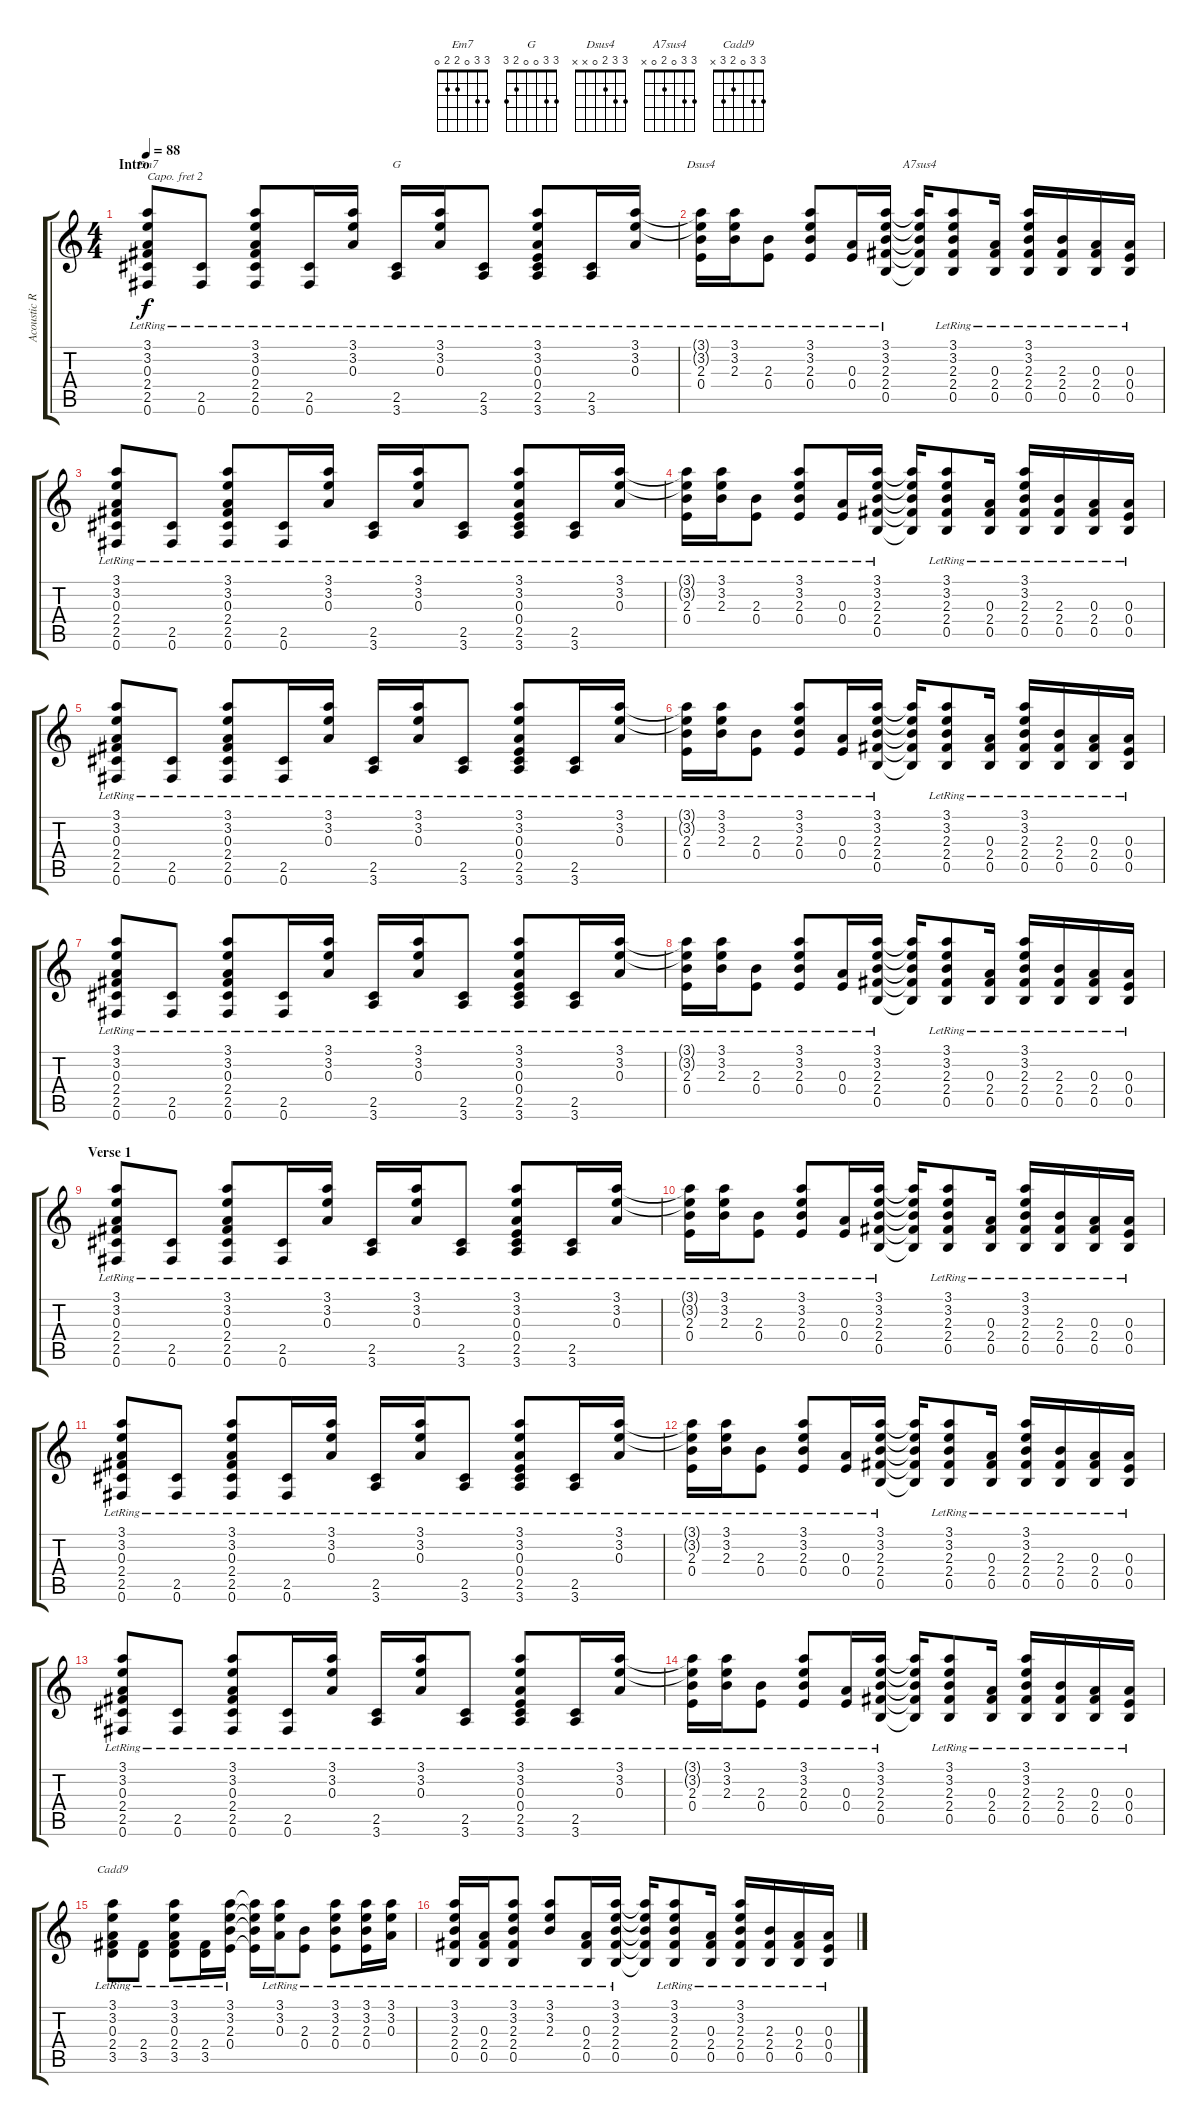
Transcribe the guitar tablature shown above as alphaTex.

\track ("Acoustic Rhythm Guitar" "Acoustic R") {instrument acousticguitarsteel}
\staff {score tabs}
\capo 2
\tuning (E4 B3 G3 D3 A2 E2) {hide}
\chord ("Em7" 3 3 0 2 2 0)
\chord ("G" 3 3 0 0 2 3)
\chord ("Dsus4" 3 3 2 0 x x)
\chord ("A7sus4" 3 3 0 2 0 x)
\chord ("Cadd9" 3 3 0 2 3 x)
\ts (4 4)
\section ("" "Intro")
\tempo 88
\clef g2
\ks c
(3.1{lr} 3.2{lr} 0.3{lr} 2.4{lr} 2.5{lr} 0.6{lr}).8{ch "Em7" dy f instrument acousticguitarsteel} (2.5{lr} 0.6{lr}).8 (3.1{lr} 3.2{lr} 0.3{lr} 2.4{lr} 2.5{lr} 0.6{lr}).8 (2.5{lr} 0.6{lr}).16 (3.1{lr} 3.2{lr} 0.3{lr}).16 (2.5{lr} 3.6{lr}).16{ch "G"} (3.1{lr} 3.2{lr} 0.3{lr}).16 (2.5{lr} 3.6{lr}).8 (3.1{lr} 3.2{lr} 0.3{lr} 0.4{lr} 2.5{lr} 3.6{lr}).8 (2.5{lr} 3.6{lr}).16 (3.1{lr} 3.2{lr} 0.3{lr}).16 |
(3.1{t} 3.2{t} 2.3{lr} 0.4{lr}).16{ch "Dsus4"} (3.1{lr} 3.2{lr} 2.3{lr}).16 (2.3{lr} 0.4{lr}).8 (3.1{lr} 3.2{lr} 2.3{lr} 0.4{lr}).8 (0.3{lr} 0.4{lr}).16 (3.1{lr} 3.2{lr} 2.3{lr} 2.4{lr} 0.5{lr}).16 (3.1{t} 3.2{t} 2.3{t} 2.4{t} 0.5{t}).16{ch "A7sus4"} (3.1{lr} 3.2{lr} 2.3{lr} 2.4{lr} 0.5{lr}).8 (0.3{lr} 2.4{lr} 0.5{lr}).16 (3.1{lr} 3.2{lr} 2.3{lr} 2.4{lr} 0.5{lr}).16 (2.3{lr} 2.4{lr} 0.5{lr}).16 (0.3{lr} 2.4{lr} 0.5{lr}).16 (0.3{lr} 0.4{lr} 0.5{lr}).16 |
(3.1{lr} 3.2{lr} 0.3{lr} 2.4{lr} 2.5{lr} 0.6{lr}).8 (2.5{lr} 0.6{lr}).8 (3.1{lr} 3.2{lr} 0.3{lr} 2.4{lr} 2.5{lr} 0.6{lr}).8 (2.5{lr} 0.6{lr}).16 (3.1{lr} 3.2{lr} 0.3{lr}).16 (2.5{lr} 3.6{lr}).16 (3.1{lr} 3.2{lr} 0.3{lr}).16 (2.5{lr} 3.6{lr}).8 (3.1{lr} 3.2{lr} 0.3{lr} 0.4{lr} 2.5{lr} 3.6{lr}).8 (2.5{lr} 3.6{lr}).16 (3.1{lr} 3.2{lr} 0.3{lr}).16 |
(3.1{t} 3.2{t} 2.3{lr} 0.4{lr}).16 (3.1{lr} 3.2{lr} 2.3{lr}).16 (2.3{lr} 0.4{lr}).8 (3.1{lr} 3.2{lr} 2.3{lr} 0.4{lr}).8 (0.3{lr} 0.4{lr}).16 (3.1{lr} 3.2{lr} 2.3{lr} 2.4{lr} 0.5{lr}).16 (3.1{t} 3.2{t} 2.3{t} 2.4{t} 0.5{t}).16 (3.1{lr} 3.2{lr} 2.3{lr} 2.4{lr} 0.5{lr}).8 (0.3{lr} 2.4{lr} 0.5{lr}).16 (3.1{lr} 3.2{lr} 2.3{lr} 2.4{lr} 0.5{lr}).16 (2.3{lr} 2.4{lr} 0.5{lr}).16 (0.3{lr} 2.4{lr} 0.5{lr}).16 (0.3{lr} 0.4{lr} 0.5{lr}).16 |
(3.1{lr} 3.2{lr} 0.3{lr} 2.4{lr} 2.5{lr} 0.6{lr}).8 (2.5{lr} 0.6{lr}).8 (3.1{lr} 3.2{lr} 0.3{lr} 2.4{lr} 2.5{lr} 0.6{lr}).8 (2.5{lr} 0.6{lr}).16 (3.1{lr} 3.2{lr} 0.3{lr}).16 (2.5{lr} 3.6{lr}).16 (3.1{lr} 3.2{lr} 0.3{lr}).16 (2.5{lr} 3.6{lr}).8 (3.1{lr} 3.2{lr} 0.3{lr} 0.4{lr} 2.5{lr} 3.6{lr}).8 (2.5{lr} 3.6{lr}).16 (3.1{lr} 3.2{lr} 0.3{lr}).16 |
(3.1{t} 3.2{t} 2.3{lr} 0.4{lr}).16 (3.1{lr} 3.2{lr} 2.3{lr}).16 (2.3{lr} 0.4{lr}).8 (3.1{lr} 3.2{lr} 2.3{lr} 0.4{lr}).8 (0.3{lr} 0.4{lr}).16 (3.1{lr} 3.2{lr} 2.3{lr} 2.4{lr} 0.5{lr}).16 (3.1{t} 3.2{t} 2.3{t} 2.4{t} 0.5{t}).16 (3.1{lr} 3.2{lr} 2.3{lr} 2.4{lr} 0.5{lr}).8 (0.3{lr} 2.4{lr} 0.5{lr}).16 (3.1{lr} 3.2{lr} 2.3{lr} 2.4{lr} 0.5{lr}).16 (2.3{lr} 2.4{lr} 0.5{lr}).16 (0.3{lr} 2.4{lr} 0.5{lr}).16 (0.3{lr} 0.4{lr} 0.5{lr}).16 |
(3.1{lr} 3.2{lr} 0.3{lr} 2.4{lr} 2.5{lr} 0.6{lr}).8 (2.5{lr} 0.6{lr}).8 (3.1{lr} 3.2{lr} 0.3{lr} 2.4{lr} 2.5{lr} 0.6{lr}).8 (2.5{lr} 0.6{lr}).16 (3.1{lr} 3.2{lr} 0.3{lr}).16 (2.5{lr} 3.6{lr}).16 (3.1{lr} 3.2{lr} 0.3{lr}).16 (2.5{lr} 3.6{lr}).8 (3.1{lr} 3.2{lr} 0.3{lr} 0.4{lr} 2.5{lr} 3.6{lr}).8 (2.5{lr} 3.6{lr}).16 (3.1{lr} 3.2{lr} 0.3{lr}).16 |
(3.1{t} 3.2{t} 2.3{lr} 0.4{lr}).16 (3.1{lr} 3.2{lr} 2.3{lr}).16 (2.3{lr} 0.4{lr}).8 (3.1{lr} 3.2{lr} 2.3{lr} 0.4{lr}).8 (0.3{lr} 0.4{lr}).16 (3.1{lr} 3.2{lr} 2.3{lr} 2.4{lr} 0.5{lr}).16 (3.1{t} 3.2{t} 2.3{t} 2.4{t} 0.5{t}).16 (3.1{lr} 3.2{lr} 2.3{lr} 2.4{lr} 0.5{lr}).8 (0.3{lr} 2.4{lr} 0.5{lr}).16 (3.1{lr} 3.2{lr} 2.3{lr} 2.4{lr} 0.5{lr}).16 (2.3{lr} 2.4{lr} 0.5{lr}).16 (0.3{lr} 2.4{lr} 0.5{lr}).16 (0.3{lr} 0.4{lr} 0.5{lr}).16 |
\section ("" "Verse 1")
(3.1{lr} 3.2{lr} 0.3{lr} 2.4{lr} 2.5{lr} 0.6{lr}).8 (2.5{lr} 0.6{lr}).8 (3.1{lr} 3.2{lr} 0.3{lr} 2.4{lr} 2.5{lr} 0.6{lr}).8 (2.5{lr} 0.6{lr}).16 (3.1{lr} 3.2{lr} 0.3{lr}).16 (2.5{lr} 3.6{lr}).16 (3.1{lr} 3.2{lr} 0.3{lr}).16 (2.5{lr} 3.6{lr}).8 (3.1{lr} 3.2{lr} 0.3{lr} 0.4{lr} 2.5{lr} 3.6{lr}).8 (2.5{lr} 3.6{lr}).16 (3.1{lr} 3.2{lr} 0.3{lr}).16 |
(3.1{t} 3.2{t} 2.3{lr} 0.4{lr}).16 (3.1{lr} 3.2{lr} 2.3{lr}).16 (2.3{lr} 0.4{lr}).8 (3.1{lr} 3.2{lr} 2.3{lr} 0.4{lr}).8 (0.3{lr} 0.4{lr}).16 (3.1{lr} 3.2{lr} 2.3{lr} 2.4{lr} 0.5{lr}).16 (3.1{t} 3.2{t} 2.3{t} 2.4{t} 0.5{t}).16 (3.1{lr} 3.2{lr} 2.3{lr} 2.4{lr} 0.5{lr}).8 (0.3{lr} 2.4{lr} 0.5{lr}).16 (3.1{lr} 3.2{lr} 2.3{lr} 2.4{lr} 0.5{lr}).16 (2.3{lr} 2.4{lr} 0.5{lr}).16 (0.3{lr} 2.4{lr} 0.5{lr}).16 (0.3{lr} 0.4{lr} 0.5{lr}).16 |
(3.1{lr} 3.2{lr} 0.3{lr} 2.4{lr} 2.5{lr} 0.6{lr}).8 (2.5{lr} 0.6{lr}).8 (3.1{lr} 3.2{lr} 0.3{lr} 2.4{lr} 2.5{lr} 0.6{lr}).8 (2.5{lr} 0.6{lr}).16 (3.1{lr} 3.2{lr} 0.3{lr}).16 (2.5{lr} 3.6{lr}).16 (3.1{lr} 3.2{lr} 0.3{lr}).16 (2.5{lr} 3.6{lr}).8 (3.1{lr} 3.2{lr} 0.3{lr} 0.4{lr} 2.5{lr} 3.6{lr}).8 (2.5{lr} 3.6{lr}).16 (3.1{lr} 3.2{lr} 0.3{lr}).16 |
(3.1{t} 3.2{t} 2.3{lr} 0.4{lr}).16 (3.1{lr} 3.2{lr} 2.3{lr}).16 (2.3{lr} 0.4{lr}).8 (3.1{lr} 3.2{lr} 2.3{lr} 0.4{lr}).8 (0.3{lr} 0.4{lr}).16 (3.1{lr} 3.2{lr} 2.3{lr} 2.4{lr} 0.5{lr}).16 (3.1{t} 3.2{t} 2.3{t} 2.4{t} 0.5{t}).16 (3.1{lr} 3.2{lr} 2.3{lr} 2.4{lr} 0.5{lr}).8 (0.3{lr} 2.4{lr} 0.5{lr}).16 (3.1{lr} 3.2{lr} 2.3{lr} 2.4{lr} 0.5{lr}).16 (2.3{lr} 2.4{lr} 0.5{lr}).16 (0.3{lr} 2.4{lr} 0.5{lr}).16 (0.3{lr} 0.4{lr} 0.5{lr}).16 |
(3.1{lr} 3.2{lr} 0.3{lr} 2.4{lr} 2.5{lr} 0.6{lr}).8 (2.5{lr} 0.6{lr}).8 (3.1{lr} 3.2{lr} 0.3{lr} 2.4{lr} 2.5{lr} 0.6{lr}).8 (2.5{lr} 0.6{lr}).16 (3.1{lr} 3.2{lr} 0.3{lr}).16 (2.5{lr} 3.6{lr}).16 (3.1{lr} 3.2{lr} 0.3{lr}).16 (2.5{lr} 3.6{lr}).8 (3.1{lr} 3.2{lr} 0.3{lr} 0.4{lr} 2.5{lr} 3.6{lr}).8 (2.5{lr} 3.6{lr}).16 (3.1{lr} 3.2{lr} 0.3{lr}).16 |
(3.1{t} 3.2{t} 2.3{lr} 0.4{lr}).16 (3.1{lr} 3.2{lr} 2.3{lr}).16 (2.3{lr} 0.4{lr}).8 (3.1{lr} 3.2{lr} 2.3{lr} 0.4{lr}).8 (0.3{lr} 0.4{lr}).16 (3.1{lr} 3.2{lr} 2.3{lr} 2.4{lr} 0.5{lr}).16 (3.1{t} 3.2{t} 2.3{t} 2.4{t} 0.5{t}).16 (3.1{lr} 3.2{lr} 2.3{lr} 2.4{lr} 0.5{lr}).8 (0.3{lr} 2.4{lr} 0.5{lr}).16 (3.1{lr} 3.2{lr} 2.3{lr} 2.4{lr} 0.5{lr}).16 (2.3{lr} 2.4{lr} 0.5{lr}).16 (0.3{lr} 2.4{lr} 0.5{lr}).16 (0.3{lr} 0.4{lr} 0.5{lr}).16 |
(3.1{lr} 3.2{lr} 0.3{lr} 2.4{lr} 3.5{lr}).8{ch "Cadd9"} (2.4{lr} 3.5{lr}).8 (3.1{lr} 3.2{lr} 0.3{lr} 2.4{lr} 3.5{lr}).8 (2.4{lr} 3.5{lr}).16 (3.1{lr} 3.2{lr} 2.3{lr} 0.4{lr}).16 (3.1{t} 3.2{t} 2.3{t} 0.4{t}).16 (3.1{lr} 3.2{lr} 0.3{lr}).16 (2.3{lr} 0.4{lr}).8 (3.1{lr} 3.2{lr} 2.3{lr} 0.4{lr}).8 (3.1{lr} 3.2{lr} 2.3{lr} 0.4{lr}).16 (3.1{lr} 3.2{lr} 0.3{lr}).16 |
(3.1{lr} 3.2{lr} 2.3{lr} 2.4{lr} 0.5{lr}).16 (0.3{lr} 2.4{lr} 0.5{lr}).16 (3.1{lr} 3.2{lr} 2.3{lr} 2.4{lr} 0.5{lr}).8 (3.1{lr} 3.2{lr} 2.3{lr}).8 (0.3{lr} 2.4{lr} 0.5{lr}).16 (3.1{lr} 3.2{lr} 2.3{lr} 2.4{lr} 0.5{lr}).16 (3.1{t} 3.2{t} 2.3{t} 2.4{t} 0.5{t}).16 (3.1{lr} 3.2{lr} 2.3{lr} 2.4{lr} 0.5{lr}).8 (0.3{lr} 2.4{lr} 0.5{lr}).16 (3.1{lr} 3.2{lr} 2.3{lr} 2.4{lr} 0.5{lr}).16 (2.3{lr} 2.4{lr} 0.5{lr}).16 (0.3{lr} 2.4{lr} 0.5{lr}).16 (0.3{lr} 0.4{lr} 0.5{lr}).16
